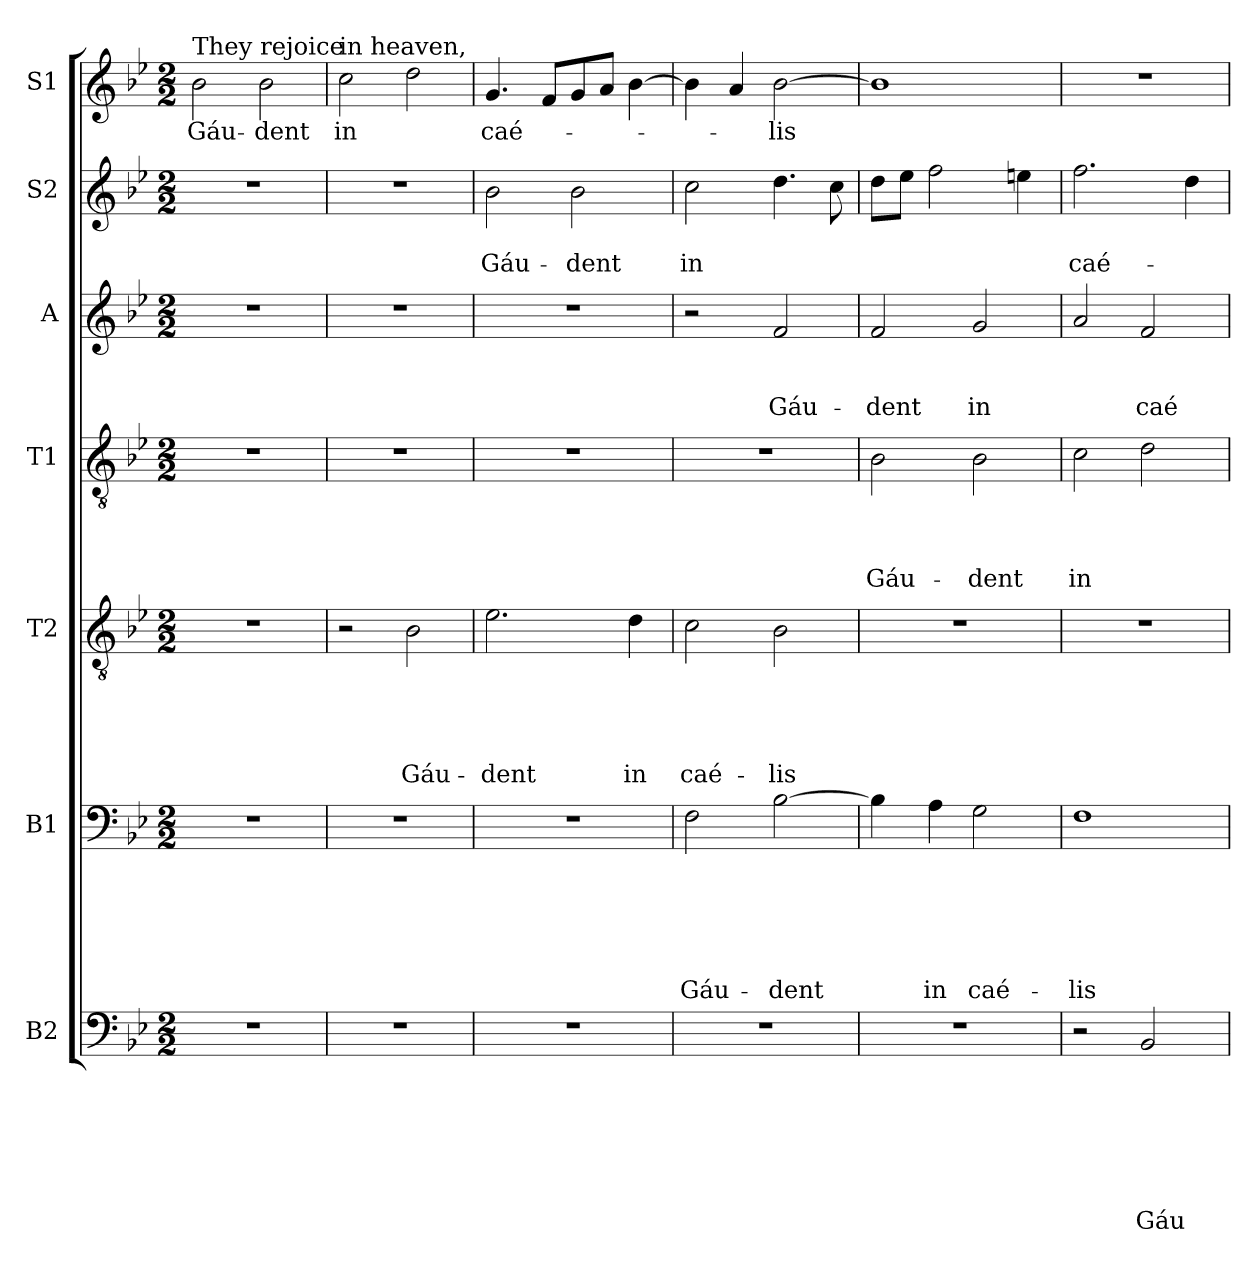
**kern	**text	**text	**text	**text	**text	**text	**text	**kern	**text	**text	**text	**text	**text	**text	**kern	**text	**text	**text	**text	**text	**kern	**text	**text	**text	**text	**kern	**text	**text	**text	**kern	**text	**text	**kern	**text
*part7	*part7	*part7	*part7	*part7	*part7	*part7	*part7	*part6	*part6	*part6	*part6	*part6	*part6	*part6	*part5	*part5	*part5	*part5	*part5	*part5	*part4	*part4	*part4	*part4	*part4	*part3	*part3	*part3	*part3	*part2	*part2	*part2	*part1	*part1
*staff7	*staff7	*staff7	*staff7	*staff7	*staff7	*staff7	*staff7	*staff6	*staff6	*staff6	*staff6	*staff6	*staff6	*staff6	*staff5	*staff5	*staff5	*staff5	*staff5	*staff5	*staff4	*staff4	*staff4	*staff4	*staff4	*staff3	*staff3	*staff3	*staff3	*staff2	*staff2	*staff2	*staff1	*staff1
*I"B2	*	*	*	*	*	*	*	*I"B1	*	*	*	*	*	*	*I"T2	*	*	*	*	*	*I"T1	*	*	*	*	*I"A	*	*	*	*I"S2	*	*	*I"S1	*
*clefF4	*	*	*	*	*	*	*	*clefF4	*	*	*	*	*	*	*clefGv2	*	*	*	*	*	*clefGv2	*	*	*	*	*clefG2	*	*	*	*clefG2	*	*	*clefG2	*
*k[b-e-]	*	*	*	*	*	*	*	*k[b-e-]	*	*	*	*	*	*	*k[b-e-]	*	*	*	*	*	*k[b-e-]	*	*	*	*	*k[b-e-]	*	*	*	*k[b-e-]	*	*	*k[b-e-]	*
*B-:	*	*	*	*	*	*	*	*B-:	*	*	*	*	*	*	*B-:	*	*	*	*	*	*B-:	*	*	*	*	*B-:	*	*	*	*B-:	*	*	*B-:	*
*M2/2	*	*	*	*	*	*	*	*M2/2	*	*	*	*	*	*	*M2/2	*	*	*	*	*	*M2/2	*	*	*	*	*M2/2	*	*	*	*M2/2	*	*	*M2/2	*
=1	=1	=1	=1	=1	=1	=1	=1	=1	=1	=1	=1	=1	=1	=1	=1	=1	=1	=1	=1	=1	=1	=1	=1	=1	=1	=1	=1	=1	=1	=1	=1	=1	=1	=1
!	!	!	!	!	!	!	!	!	!	!	!	!	!	!	!	!	!	!	!	!	!	!	!	!	!	!	!	!	!	!	!	!	!LO:TX:a:t=They rejoice	!
!	!	!	!	!	!	!	!	!	!	!	!	!	!	!	!	!	!	!	!	!	!	!	!	!	!	!	!	!	!	!	!	!	!	!LO:LY:b
1r	.	.	.	.	.	.	.	1r	.	.	.	.	.	.	1r	.	.	.	.	.	1r	.	.	.	.	1r	.	.	.	1r	.	.	2b-\	Gáu-
!	!	!	!	!	!	!	!	!	!	!	!	!	!	!	!	!	!	!	!	!	!	!	!	!	!	!	!	!	!	!	!	!	!	!LO:LY:b
.	.	.	.	.	.	.	.	.	.	.	.	.	.	.	.	.	.	.	.	.	.	.	.	.	.	.	.	.	.	.	.	.	2b-\	-dent
=2	=2	=2	=2	=2	=2	=2	=2	=2	=2	=2	=2	=2	=2	=2	=2	=2	=2	=2	=2	=2	=2	=2	=2	=2	=2	=2	=2	=2	=2	=2	=2	=2	=2	=2
!	!	!	!	!	!	!	!	!	!	!	!	!	!	!	!	!	!	!	!	!	!	!	!	!	!	!	!	!	!	!	!	!	!LO:TX:a:t=in heaven,	!
!	!	!	!	!	!	!	!	!	!	!	!	!	!	!	!	!	!	!	!	!	!	!	!	!	!	!	!	!	!	!	!	!	!	!LO:LY:b
1r	.	.	.	.	.	.	.	1r	.	.	.	.	.	.	2r	.	.	.	.	.	1r	.	.	.	.	1r	.	.	.	1r	.	.	2cc\	in
!	!	!	!	!	!	!	!	!	!	!	!	!	!	!	!	!	!	!	!	!LO:LY:b	!	!	!	!	!	!	!	!	!	!	!	!	!	!
.	.	.	.	.	.	.	.	.	.	.	.	.	.	.	2B-\	.	.	.	.	Gáu-	.	.	.	.	.	.	.	.	.	.	.	.	2dd\	.
=3	=3	=3	=3	=3	=3	=3	=3	=3	=3	=3	=3	=3	=3	=3	=3	=3	=3	=3	=3	=3	=3	=3	=3	=3	=3	=3	=3	=3	=3	=3	=3	=3	=3	=3
!	!	!	!	!	!	!	!	!	!	!	!	!	!	!	!	!	!	!	!	!LO:LY:b	!	!	!	!	!	!	!	!	!	!	!	!LO:LY:b	!	!LO:LY:b
1r	.	.	.	.	.	.	.	1r	.	.	.	.	.	.	2.e-\	.	.	.	.	-dent	1r	.	.	.	.	1r	.	.	.	2b-\	.	Gáu-	4.g/	caé-
.	.	.	.	.	.	.	.	.	.	.	.	.	.	.	.	.	.	.	.	.	.	.	.	.	.	.	.	.	.	.	.	.	8f/L	.
!	!	!	!	!	!	!	!	!	!	!	!	!	!	!	!	!	!	!	!	!	!	!	!	!	!	!	!	!	!	!	!	!LO:LY:b	!	!
.	.	.	.	.	.	.	.	.	.	.	.	.	.	.	.	.	.	.	.	.	.	.	.	.	.	.	.	.	.	2b-\	.	-dent	8g/	.
.	.	.	.	.	.	.	.	.	.	.	.	.	.	.	.	.	.	.	.	.	.	.	.	.	.	.	.	.	.	.	.	.	8a/J	.
!	!	!	!	!	!	!	!	!	!	!	!	!	!	!	!	!	!	!	!	!LO:LY:b	!	!	!	!	!	!	!	!	!	!	!	!	!	!
.	.	.	.	.	.	.	.	.	.	.	.	.	.	.	4d\	.	.	.	.	in	.	.	.	.	.	.	.	.	.	.	.	.	[4b-\	.
=4	=4	=4	=4	=4	=4	=4	=4	=4	=4	=4	=4	=4	=4	=4	=4	=4	=4	=4	=4	=4	=4	=4	=4	=4	=4	=4	=4	=4	=4	=4	=4	=4	=4	=4
!	!	!	!	!	!	!	!	!	!	!	!	!	!	!LO:LY:b	!	!	!	!	!	!LO:LY:b	!	!	!	!	!	!	!	!	!	!	!	!LO:LY:b	!	!
1r	.	.	.	.	.	.	.	2F\	.	.	.	.	.	Gáu-	2c\	.	.	.	.	caé-	1r	.	.	.	.	2r	.	.	.	2cc\	.	in	4b-\]	.
.	.	.	.	.	.	.	.	.	.	.	.	.	.	.	.	.	.	.	.	.	.	.	.	.	.	.	.	.	.	.	.	.	4a/	.
!	!	!	!	!	!	!	!	!	!	!	!	!	!	!LO:LY:b	!	!	!	!	!	!LO:LY:b	!	!	!	!	!	!	!	!	!LO:LY:b	!	!	!	!	!LO:LY:b
.	.	.	.	.	.	.	.	[2B-\	.	.	.	.	.	-dent	2B-\	.	.	.	.	-lis	.	.	.	.	.	2f/	.	.	Gáu-	4.dd\	.	.	[2b-\	-lis
.	.	.	.	.	.	.	.	.	.	.	.	.	.	.	.	.	.	.	.	.	.	.	.	.	.	.	.	.	.	8cc\	.	.	.	.
=5	=5	=5	=5	=5	=5	=5	=5	=5	=5	=5	=5	=5	=5	=5	=5	=5	=5	=5	=5	=5	=5	=5	=5	=5	=5	=5	=5	=5	=5	=5	=5	=5	=5	=5
!	!	!	!	!	!	!	!	!	!	!	!	!	!	!	!	!	!	!	!	!	!	!	!	!	!LO:LY:b	!	!	!	!LO:LY:b	!	!	!	!	!
1r	.	.	.	.	.	.	.	4B-\]	.	.	.	.	.	.	1r	.	.	.	.	.	2B-\	.	.	.	Gáu-	2f/	.	.	-dent	8dd\L	.	.	1b-]	.
.	.	.	.	.	.	.	.	.	.	.	.	.	.	.	.	.	.	.	.	.	.	.	.	.	.	.	.	.	.	8ee-\J	.	.	.	.
!	!	!	!	!	!	!	!	!	!	!	!	!	!	!LO:LY:b	!	!	!	!	!	!	!	!	!	!	!	!	!	!	!	!	!	!	!	!
.	.	.	.	.	.	.	.	4A\	.	.	.	.	.	in	.	.	.	.	.	.	.	.	.	.	.	.	.	.	.	2ff\	.	.	.	.
!	!	!	!	!	!	!	!	!	!	!	!	!	!	!LO:LY:b	!	!	!	!	!	!	!	!	!	!	!LO:LY:b	!	!	!	!LO:LY:b	!	!	!	!	!
.	.	.	.	.	.	.	.	2G\	.	.	.	.	.	caé-	.	.	.	.	.	.	2B-\	.	.	.	-dent	2g/	.	.	in	.	.	.	.	.
.	.	.	.	.	.	.	.	.	.	.	.	.	.	.	.	.	.	.	.	.	.	.	.	.	.	.	.	.	.	4eeni\	.	.	.	.
=6	=6	=6	=6	=6	=6	=6	=6	=6	=6	=6	=6	=6	=6	=6	=6	=6	=6	=6	=6	=6	=6	=6	=6	=6	=6	=6	=6	=6	=6	=6	=6	=6	=6	=6
!	!	!	!	!	!	!	!	!	!	!	!	!	!	!LO:LY:b	!	!	!	!	!	!	!	!	!	!	!LO:LY:b	!	!	!	!	!	!	!LO:LY:b	!	!
2r	.	.	.	.	.	.	.	1F	.	.	.	.	.	-lis	1r	.	.	.	.	.	2c\	.	.	.	in	2a/	.	.	.	2.ff\	.	caé-	1r	.
!	!	!	!	!	!	!	!LO:LY:b	!	!	!	!	!	!	!	!	!	!	!	!	!	!	!	!	!	!	!	!	!	!LO:LY:b	!	!	!	!	!
2BB-/	.	.	.	.	.	.	Gáu-	.	.	.	.	.	.	.	.	.	.	.	.	.	2d\	.	.	.	.	2f/	.	.	caé-	.	.	.	.	.
.	.	.	.	.	.	.	.	.	.	.	.	.	.	.	.	.	.	.	.	.	.	.	.	.	.	.	.	.	.	4dd\	.	.	.	.
=	=	=	=	=	=	=	=	=	=	=	=	=	=	=	=	=	=	=	=	=	=	=	=	=	=	=	=	=	=	=	=	=	=	=
*-	*-	*-	*-	*-	*-	*-	*-	*-	*-	*-	*-	*-	*-	*-	*-	*-	*-	*-	*-	*-	*-	*-	*-	*-	*-	*-	*-	*-	*-	*-	*-	*-	*-	*-
